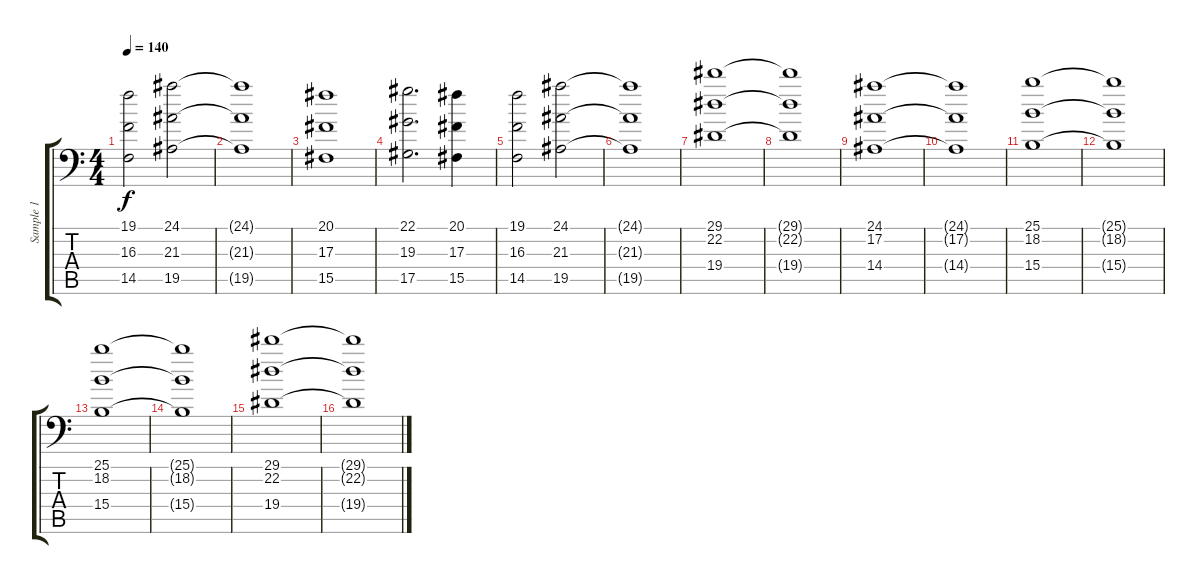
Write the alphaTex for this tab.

\track ("Sample 1" "Sample 1") {instrument stringensemble1}
\staff {score tabs}
\tuning (Bb3 F3 Db3 Ab2 Eb2 Bb1) {hide}
\ts (4 4)
\tempo 140
\clef f4
\ks c
(19.1 16.3 14.5).2{dy f} (24.1 21.3 19.5).2 |
(24.1{t} 21.3{t} 19.5{t}).1 |
(20.1 17.3 15.5).1 |
(22.1 19.3 17.5).2{d} (20.1 17.3 15.5).4 |
(19.1 16.3 14.5).2 (24.1 21.3 19.5).2 |
(24.1{t} 21.3{t} 19.5{t}).1 |
(29.1 22.2 19.4).1 |
(29.1{t} 22.2{t} 19.4{t}).1 |
(24.1 17.2 14.4).1 |
(24.1{t} 17.2{t} 14.4{t}).1 |
(25.1 18.2 15.4).1 |
(25.1{t} 18.2{t} 15.4{t}).1 |
(25.1 18.2 15.4).1 |
(25.1{t} 18.2{t} 15.4{t}).1 |
(29.1 22.2 19.4).1 |
(29.1{t} 22.2{t} 19.4{t}).1
